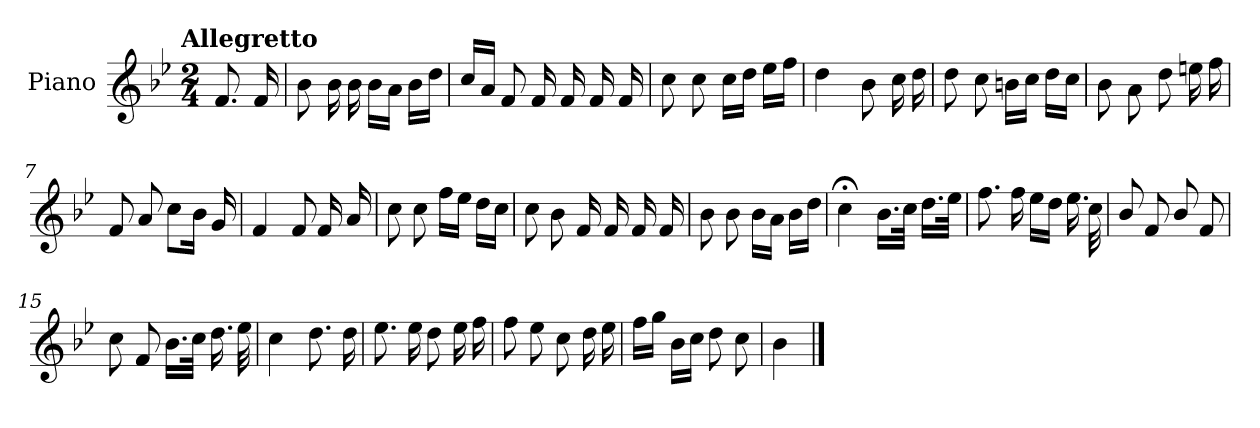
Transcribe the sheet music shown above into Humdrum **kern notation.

**kern
*part1
*staff1
*I"Piano
*I'Pno.
*clefG2
*k[b-e-]
!!LO:TX:omd:t=Allegretto
*M2/4
*MM116
=
8.f/
16f/
=1
8b-\
16b-\
16b-\
16b-\LL
16a\JJ
16b-\LL
16dd\JJ
=2
16cc/LL
16a/JJ
8f/
16f/
16f/
16f/
16f/
=3
8cc\
8cc\
16cc\LL
16dd\JJ
16ee-\LL
16ff\JJ
!!LO:LB:g=z
=4
4dd\
8b-\
16cc\
16dd\
=5
8dd\
8cc\
16bn\LL
16cc\JJ
16dd\LL
16cc\JJ
=6
8b-\
8a\
8dd\
16een\
16ff\
=7
8f/
8a/
8cc\L
16b-\Jk
16g/
=8
4f/
8f/
16f/
16a/
=9
8cc\
8cc\
16ff\LL
16ee-\JJ
16dd\LL
16cc\JJ
!!LO:LB:g=z
=10
8cc\
8b-\
16f/
16f/
16f/
16f/
=11
8b-\
8b-\
16b-\LL
16a\JJ
16b-\LL
16dd\JJ
=12
4cc;<\
16.b-\LL
32cc\JJk
16.dd\LL
32ee-\JJk
=13
8.ff\
16ff\
16ee-\LL
16dd\JJ
16.ee-\
32cc\
=14
8b-/
8f/
8b-/
8f/
!!LO:LB:g=z
=15
8cc\
8f/
16.b-\LL
32cc\JJk
16.dd\
32ee-\
=16
4cc\
8.dd\
16dd\
=17
8.ee-\
16ee-\
8dd\
16ee-\
16ff\
=18
8ff\
8ee-\
8cc\
16dd\
16ee-\
=19
16ff\LL
16gg\JJ
16b-\LL
16cc\JJ
8dd\
8cc\
=20
4b-\
==
*-
